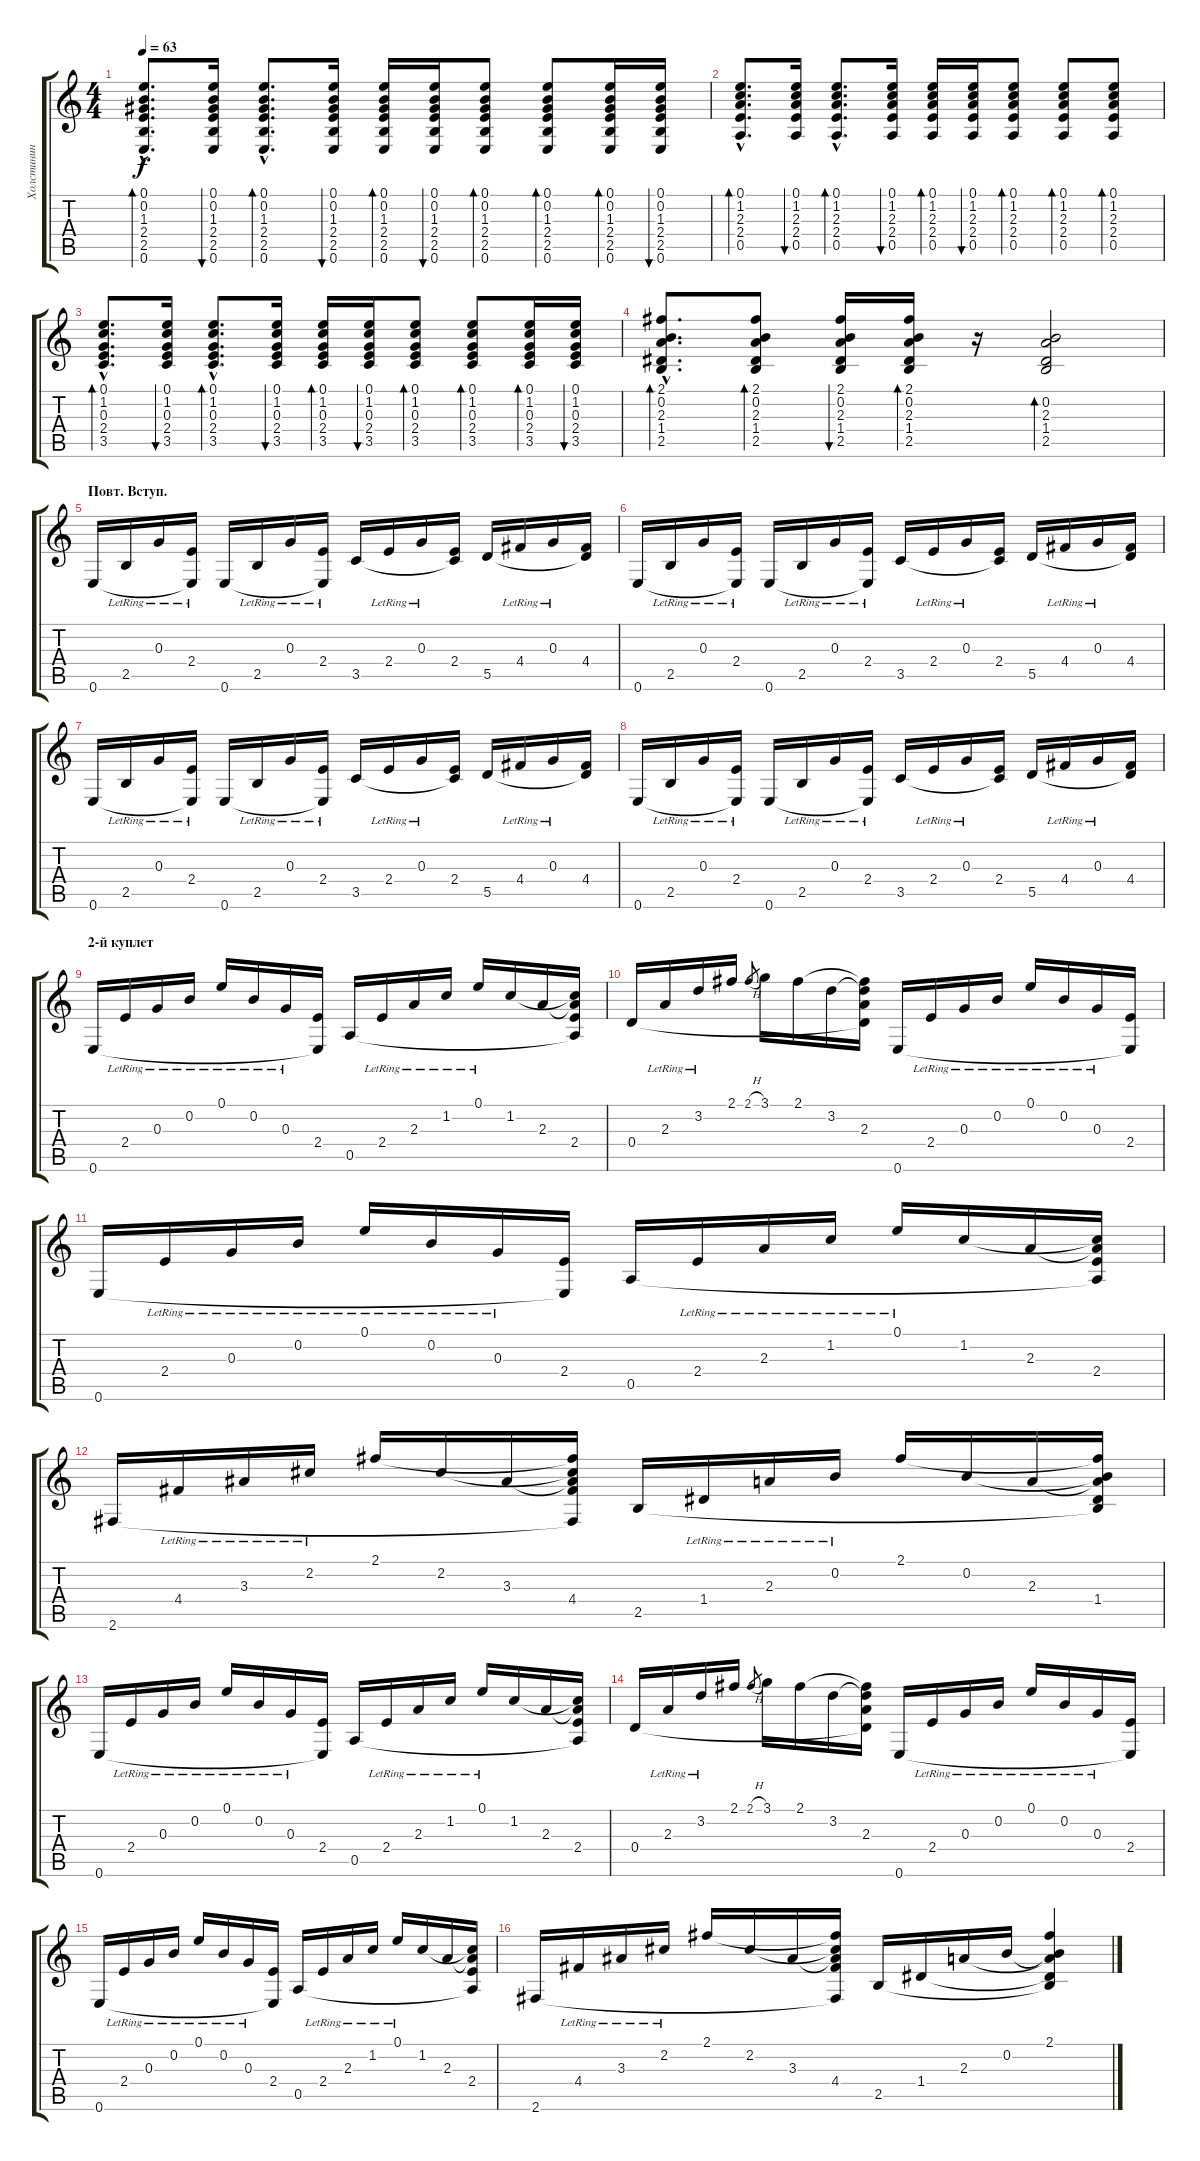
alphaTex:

\track ("Холстинин" "Холстинин") {instrument acousticguitarsteel}
\staff {score tabs}
\tuning (E4 B3 G3 D3 A2 E2) {hide}
\ts (4 4)
\tempo 63
\clef g2
\ks c
(0.1{hac} 0.2{hac} 1.3{hac} 2.4{hac} 2.5{hac} 0.6{hac}).8{d bd 60 dy f} (0.1 0.2 1.3 2.4 2.5 0.6).16{bu 30} (0.1{hac} 0.2{hac} 1.3{hac} 2.4{hac} 2.5{hac} 0.6{hac}).8{d bd 30} (0.1 0.2 1.3 2.4 2.5 0.6).16{bu 30} (0.1 0.2 1.3 2.4 2.5 0.6).16{bd 30} (0.1 0.2 1.3 2.4 2.5 0.6).16{bu 30} (0.1 0.2 1.3 2.4 2.5 0.6).8{bd 30} (0.1 0.2 1.3 2.4 2.5 0.6).8{bd 30} (0.1 0.2 1.3 2.4 2.5 0.6).16{bd 30} (0.1 0.2 1.3 2.4 2.5 0.6).16{bu 30} |
(0.1{hac} 1.2{hac} 2.3{hac} 2.4{hac} 0.5{hac}).8{d bd 60} (0.1 1.2 2.3 2.4 0.5).16{bu 30} (0.1{hac} 1.2{hac} 2.3{hac} 2.4{hac} 0.5{hac}).8{d bd 30} (0.1 1.2 2.3 2.4 0.5).16{bu 30} (0.1 1.2 2.3 2.4 0.5).16{bd 30} (0.1 1.2 2.3 2.4 0.5).16{bu 30} (0.1 1.2 2.3 2.4 0.5).8{bd 30} (0.1 1.2 2.3 2.4 0.5).8{bd 30} (0.1 1.2 2.3 2.4 0.5).8{bd 30} |
(0.1{hac} 1.2{hac} 0.3{hac} 2.4{hac} 3.5{hac}).8{d bd 60} (0.1 1.2 0.3 2.4 3.5).16{bu 30} (0.1{hac} 1.2{hac} 0.3{hac} 2.4{hac} 3.5{hac}).8{d bd 30} (0.1 1.2 0.3 2.4 3.5).16{bu 30} (0.1 1.2 0.3 2.4 3.5).16{bd 30} (0.1 1.2 0.3 2.4 3.5).16{bu 30} (0.1 1.2 0.3 2.4 3.5).8{bd 30} (0.1 1.2 0.3 2.4 3.5).8{bd 30} (0.1 1.2 0.3 2.4 3.5).16{bd 30} (0.1 1.2 0.3 2.4 3.5).16{bu 30} |
(2.1{hac} 0.2{hac} 2.3{hac} 1.4{hac} 2.5{hac}).8{d bd 30} (2.1 0.2 2.3 1.4 2.5).8{bd 30} (2.1 0.2 2.3 1.4 2.5).16{bu 30} (2.1 0.2 2.3 1.4 2.5).16{bd 30} r.16 (0.2 2.3 1.4 2.5).2{bd 30} |
\section ("" "Повт. Вступ.")
0.6.16 2.5{lr}.16 0.3{lr}.16 (2.4{lr} 0.6{t}).16 0.6.16 2.5{lr}.16 0.3{lr}.16 (2.4{lr} 0.6{t}).16 3.5.16 2.4{lr}.16 0.3{lr}.16 (2.4 3.5{t}).16 5.5.16 4.4{lr}.16 0.3{lr}.16 (4.4 5.5{t}).16 |
0.6.16 2.5{lr}.16 0.3{lr}.16 (2.4{lr} 0.6{t}).16 0.6.16 2.5{lr}.16 0.3{lr}.16 (2.4{lr} 0.6{t}).16 3.5.16 2.4{lr}.16 0.3{lr}.16 (2.4 3.5{t}).16 5.5.16 4.4{lr}.16 0.3{lr}.16 (4.4 5.5{t}).16 |
0.6.16 2.5{lr}.16 0.3{lr}.16 (2.4{lr} 0.6{t}).16 0.6.16 2.5{lr}.16 0.3{lr}.16 (2.4{lr} 0.6{t}).16 3.5.16 2.4{lr}.16 0.3{lr}.16 (2.4 3.5{t}).16 5.5.16 4.4{lr}.16 0.3{lr}.16 (4.4 5.5{t}).16 |
0.6.16 2.5{lr}.16 0.3{lr}.16 (2.4{lr} 0.6{t}).16 0.6.16 2.5{lr}.16 0.3{lr}.16 (2.4{lr} 0.6{t}).16 3.5.16 2.4{lr}.16 0.3{lr}.16 (2.4 3.5{t}).16 5.5.16 4.4{lr}.16 0.3{lr}.16 (4.4 5.5{t}).16 |
\section ("" "2-й куплет")
0.6.16 2.4{lr}.16 0.3{lr}.16 0.2{lr}.16 0.1{lr}.16 0.2{lr}.16 0.3{lr}.16 (2.4 0.6{t}).16 0.5.16 2.4{lr}.16 2.3{lr}.16 1.2{lr}.16 0.1{lr}.16 1.2.16 2.3.16 (1.2{t} 2.3{t} 2.4 0.5{t}).16 |
0.4.16 2.3{lr}.16 3.2{lr}.16 2.1.16 2.1{h}.8{gr} 3.1.16 2.1.16 3.2.16 (2.1{t} 3.2{t} 2.3 0.4{t}).16 0.6.16 2.4{lr}.16 0.3{lr}.16 0.2{lr}.16 0.1{lr}.16 0.2{lr}.16 0.3{lr}.16 (2.4 0.6{t}).16 |
0.6.16 2.4{lr}.16 0.3{lr}.16 0.2{lr}.16 0.1{lr}.16 0.2{lr}.16 0.3{lr}.16 (2.4 0.6{t}).16 0.5.16 2.4{lr}.16 2.3{lr}.16 1.2{lr}.16 0.1{lr}.16 1.2.16 2.3.16 (1.2{t} 2.3{t} 2.4 0.5{t}).16 |
2.6.16 4.4{lr}.16 3.3{lr}.16 2.2{lr}.16 2.1.16 2.2.16 3.3.16 (2.1{t} 2.2{t} 3.3{t} 4.4 2.6{t}).16 2.5.16 1.4{lr}.16 2.3{lr}.16 0.2{lr}.16 2.1.16 0.2.16 2.3.16 (2.1{t} 0.2{t} 2.3{t} 1.4 2.5{t}).16 |
0.6.16 2.4{lr}.16 0.3{lr}.16 0.2{lr}.16 0.1{lr}.16 0.2{lr}.16 0.3{lr}.16 (2.4 0.6{t}).16 0.5.16 2.4{lr}.16 2.3{lr}.16 1.2{lr}.16 0.1{lr}.16 1.2.16 2.3.16 (1.2{t} 2.3{t} 2.4 0.5{t}).16 |
0.4.16 2.3{lr}.16 3.2{lr}.16 2.1.16 2.1{h}.8{gr} 3.1.16 2.1.16 3.2.16 (2.1{t} 3.2{t} 2.3 0.4{t}).16 0.6.16 2.4{lr}.16 0.3{lr}.16 0.2{lr}.16 0.1{lr}.16 0.2{lr}.16 0.3{lr}.16 (2.4 0.6{t}).16 |
0.6.16 2.4{lr}.16 0.3{lr}.16 0.2{lr}.16 0.1{lr}.16 0.2{lr}.16 0.3{lr}.16 (2.4 0.6{t}).16 0.5.16 2.4{lr}.16 2.3{lr}.16 1.2{lr}.16 0.1{lr}.16 1.2.16 2.3.16 (1.2{t} 2.3{t} 2.4 0.5{t}).16 |
2.6.16 4.4{lr}.16 3.3{lr}.16 2.2{lr}.16 2.1.16 2.2.16 3.3.16 (2.1{t} 2.2{t} 3.3{t} 4.4 2.6{t}).16 2.5.16 1.4.16 2.3.16 0.2.16 (2.1 0.2{t} 2.3{t} 1.4{t} 2.5{t}).4
